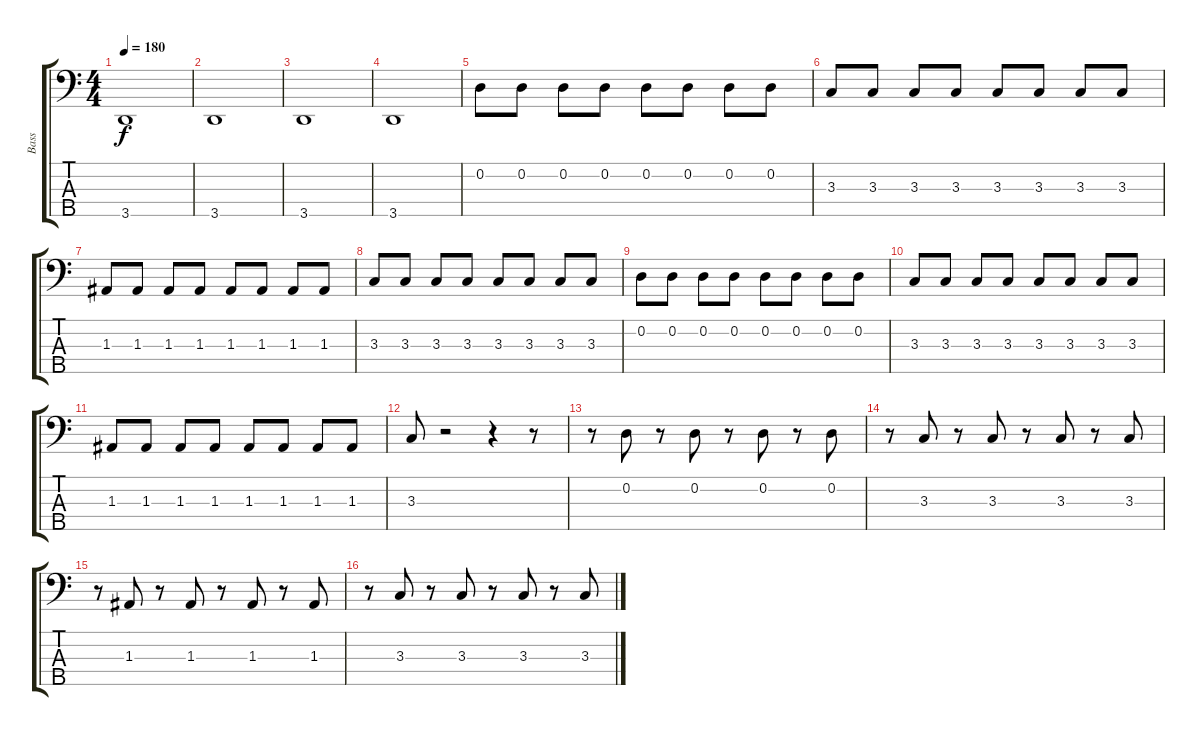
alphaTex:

\track ("Bass" "Bass") {instrument electricbassfinger}
\staff {score tabs}
\tuning (G2 D2 A1 E1 B0) {hide}
\ts (4 4)
\tempo 180
\clef f4
\ks c
3.5.1{dy f} |
3.5.1 |
3.5.1 |
3.5.1 |
0.2.8 0.2.8 0.2.8 0.2.8 0.2.8 0.2.8 0.2.8 0.2.8 |
3.3.8 3.3.8 3.3.8 3.3.8 3.3.8 3.3.8 3.3.8 3.3.8 |
1.3.8 1.3.8 1.3.8 1.3.8 1.3.8 1.3.8 1.3.8 1.3.8 |
3.3.8 3.3.8 3.3.8 3.3.8 3.3.8 3.3.8 3.3.8 3.3.8 |
0.2.8 0.2.8 0.2.8 0.2.8 0.2.8 0.2.8 0.2.8 0.2.8 |
3.3.8 3.3.8 3.3.8 3.3.8 3.3.8 3.3.8 3.3.8 3.3.8 |
1.3.8 1.3.8 1.3.8 1.3.8 1.3.8 1.3.8 1.3.8 1.3.8 |
3.3.8 r.2 r.4 r.8 |
r.8 0.2.8 r.8 0.2.8 r.8 0.2.8 r.8 0.2.8 |
r.8 3.3.8 r.8 3.3.8 r.8 3.3.8 r.8 3.3.8 |
r.8 1.3.8 r.8 1.3.8 r.8 1.3.8 r.8 1.3.8 |
r.8 3.3.8 r.8 3.3.8 r.8 3.3.8 r.8 3.3.8
